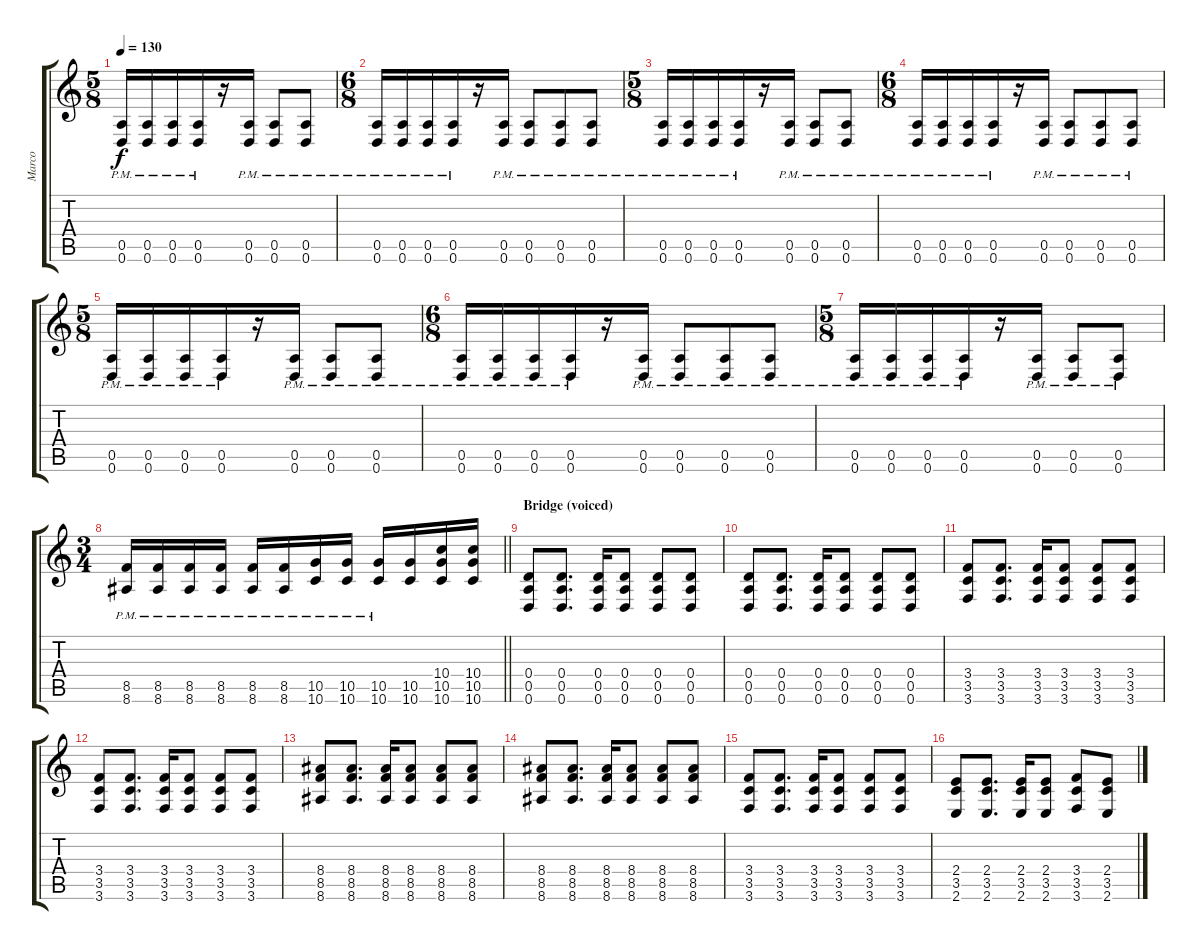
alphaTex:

\track ("Marco" "Marco") {instrument overdrivenguitar}
\staff {score tabs}
\tuning (E4 B3 G3 D3 A2 D2) {hide}
\ts (5 8)
\tempo 130
\clef g2
\ks c
(0.5{pm} 0.6{pm}).16{dy f} (0.5{pm} 0.6{pm}).16 (0.5{pm} 0.6{pm}).16 (0.5{pm} 0.6{pm}).16 r.16 (0.5{pm} 0.6{pm}).16 (0.5{pm} 0.6{pm}).8 (0.5{pm} 0.6{pm}).8 |
\ts (6 8)
(0.5{pm} 0.6{pm}).16 (0.5{pm} 0.6{pm}).16 (0.5{pm} 0.6{pm}).16 (0.5{pm} 0.6{pm}).16 r.16 (0.5{pm} 0.6{pm}).16 (0.5{pm} 0.6{pm}).8 (0.5{pm} 0.6{pm}).8 (0.5{pm} 0.6{pm}).8 |
\ts (5 8)
(0.5{pm} 0.6{pm}).16 (0.5{pm} 0.6{pm}).16 (0.5{pm} 0.6{pm}).16 (0.5{pm} 0.6{pm}).16 r.16 (0.5{pm} 0.6{pm}).16 (0.5{pm} 0.6{pm}).8 (0.5{pm} 0.6{pm}).8 |
\ts (6 8)
(0.5{pm} 0.6{pm}).16 (0.5{pm} 0.6{pm}).16 (0.5{pm} 0.6{pm}).16 (0.5{pm} 0.6{pm}).16 r.16 (0.5{pm} 0.6{pm}).16 (0.5{pm} 0.6{pm}).8 (0.5{pm} 0.6{pm}).8 (0.5{pm} 0.6{pm}).8 |
\ts (5 8)
(0.5{pm} 0.6{pm}).16 (0.5{pm} 0.6{pm}).16 (0.5{pm} 0.6{pm}).16 (0.5{pm} 0.6{pm}).16 r.16 (0.5{pm} 0.6{pm}).16 (0.5{pm} 0.6{pm}).8 (0.5{pm} 0.6{pm}).8 |
\ts (6 8)
(0.5{pm} 0.6{pm}).16 (0.5{pm} 0.6{pm}).16 (0.5{pm} 0.6{pm}).16 (0.5{pm} 0.6{pm}).16 r.16 (0.5{pm} 0.6{pm}).16 (0.5{pm} 0.6{pm}).8 (0.5{pm} 0.6{pm}).8 (0.5{pm} 0.6{pm}).8 |
\ts (5 8)
(0.5{pm} 0.6{pm}).16 (0.5{pm} 0.6{pm}).16 (0.5{pm} 0.6{pm}).16 (0.5{pm} 0.6{pm}).16 r.16 (0.5{pm} 0.6{pm}).16 (0.5{pm} 0.6{pm}).8 (0.5{pm} 0.6{pm}).8 |
\ts (3 4)
\barLineRight lightlight
(8.5{pm} 8.6{pm}).16 (8.5{pm} 8.6{pm}).16 (8.5{pm} 8.6{pm}).16 (8.5{pm} 8.6{pm}).16 (8.5{pm} 8.6{pm}).16 (8.5 8.6{pm}).16 (10.5 10.6{pm}).16 (10.5 10.6{pm}).16 (10.5 10.6{pm}).16 (10.5 10.6).16 (10.4 10.5 10.6).16 (10.4 10.5 10.6).16 |
\section ("" "Bridge (voiced)")
(0.4 0.5 0.6).8 (0.4 0.5 0.6).8{d} (0.4 0.5 0.6).16 (0.4 0.5 0.6).8 (0.4 0.5 0.6).8 (0.4 0.5 0.6).8 |
(0.4 0.5 0.6).8 (0.4 0.5 0.6).8{d} (0.4 0.5 0.6).16 (0.4 0.5 0.6).8 (0.4 0.5 0.6).8 (0.4 0.5 0.6).8 |
(3.4 3.5 3.6).8 (3.4 3.5 3.6).8{d} (3.4 3.5 3.6).16 (3.4 3.5 3.6).8 (3.4 3.5 3.6).8 (3.4 3.5 3.6).8 |
(3.4 3.5 3.6).8 (3.4 3.5 3.6).8{d} (3.4 3.5 3.6).16 (3.4 3.5 3.6).8 (3.4 3.5 3.6).8 (3.4 3.5 3.6).8 |
(8.4 8.5 8.6).8 (8.4 8.5 8.6).8{d} (8.4 8.5 8.6).16 (8.4 8.5 8.6).8 (8.4 8.5 8.6).8 (8.4 8.5 8.6).8 |
(8.4 8.5 8.6).8 (8.4 8.5 8.6).8{d} (8.4 8.5 8.6).16 (8.4 8.5 8.6).8 (8.4 8.5 8.6).8 (8.4 8.5 8.6).8 |
(3.4 3.5 3.6).8 (3.4 3.5 3.6).8{d} (3.4 3.5 3.6).16 (3.4 3.5 3.6).8 (3.4 3.5 3.6).8 (3.4 3.5 3.6).8 |
(2.4 3.5 2.6).8 (2.4 3.5 2.6).8{d} (2.4 3.5 2.6).16 (2.4 3.5 2.6).8 (3.4 3.5 3.6).8 (2.4 3.5 2.6).8
